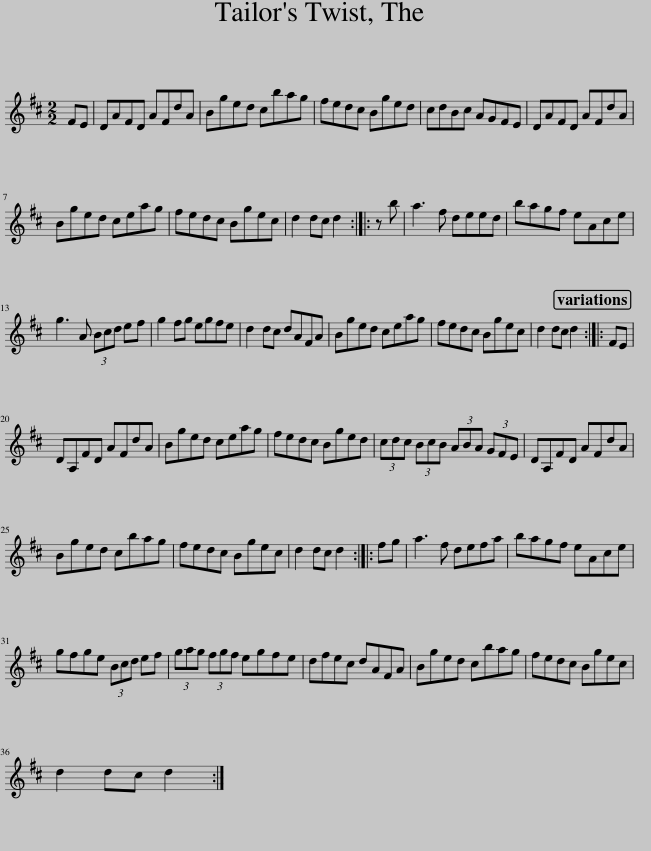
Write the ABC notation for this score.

X:1
L:1/8
M:2/2
I:linebreak $
K:D
V:1 treble
V:1
 FE | DAFD AFdA | Bged cbag | fedc Bged | cdBc AGFE | %5
 DAFD AFdA |$ Bged ceag | fedc Bgec | d2 dc d2 :: z b | %10
 a3 f deed | bagf eAce |$ g3 A (3Bcd ef | g2 fg egfe | d2 dc dAFA | %15
 Bged ceag | fedc Bgec | d2 dc d2 :: FE |$ DA,FD AFdA | %20
 Bged ceag | fedc Bged | (3cdc (3BcB (3ABA (3GFE | DA,FD AFdA |$ Bged cbag | %25
 fedc Bgec | d2 dc d2 :: fg | a3 f defa | bagf eAce |$ %30
 gfge (3Bcd ef | (3gag (3fgf egfe | dfec dAFA | Bged cbag | fedc Bgec |$ %35
 d2 dc d2 :| %36
